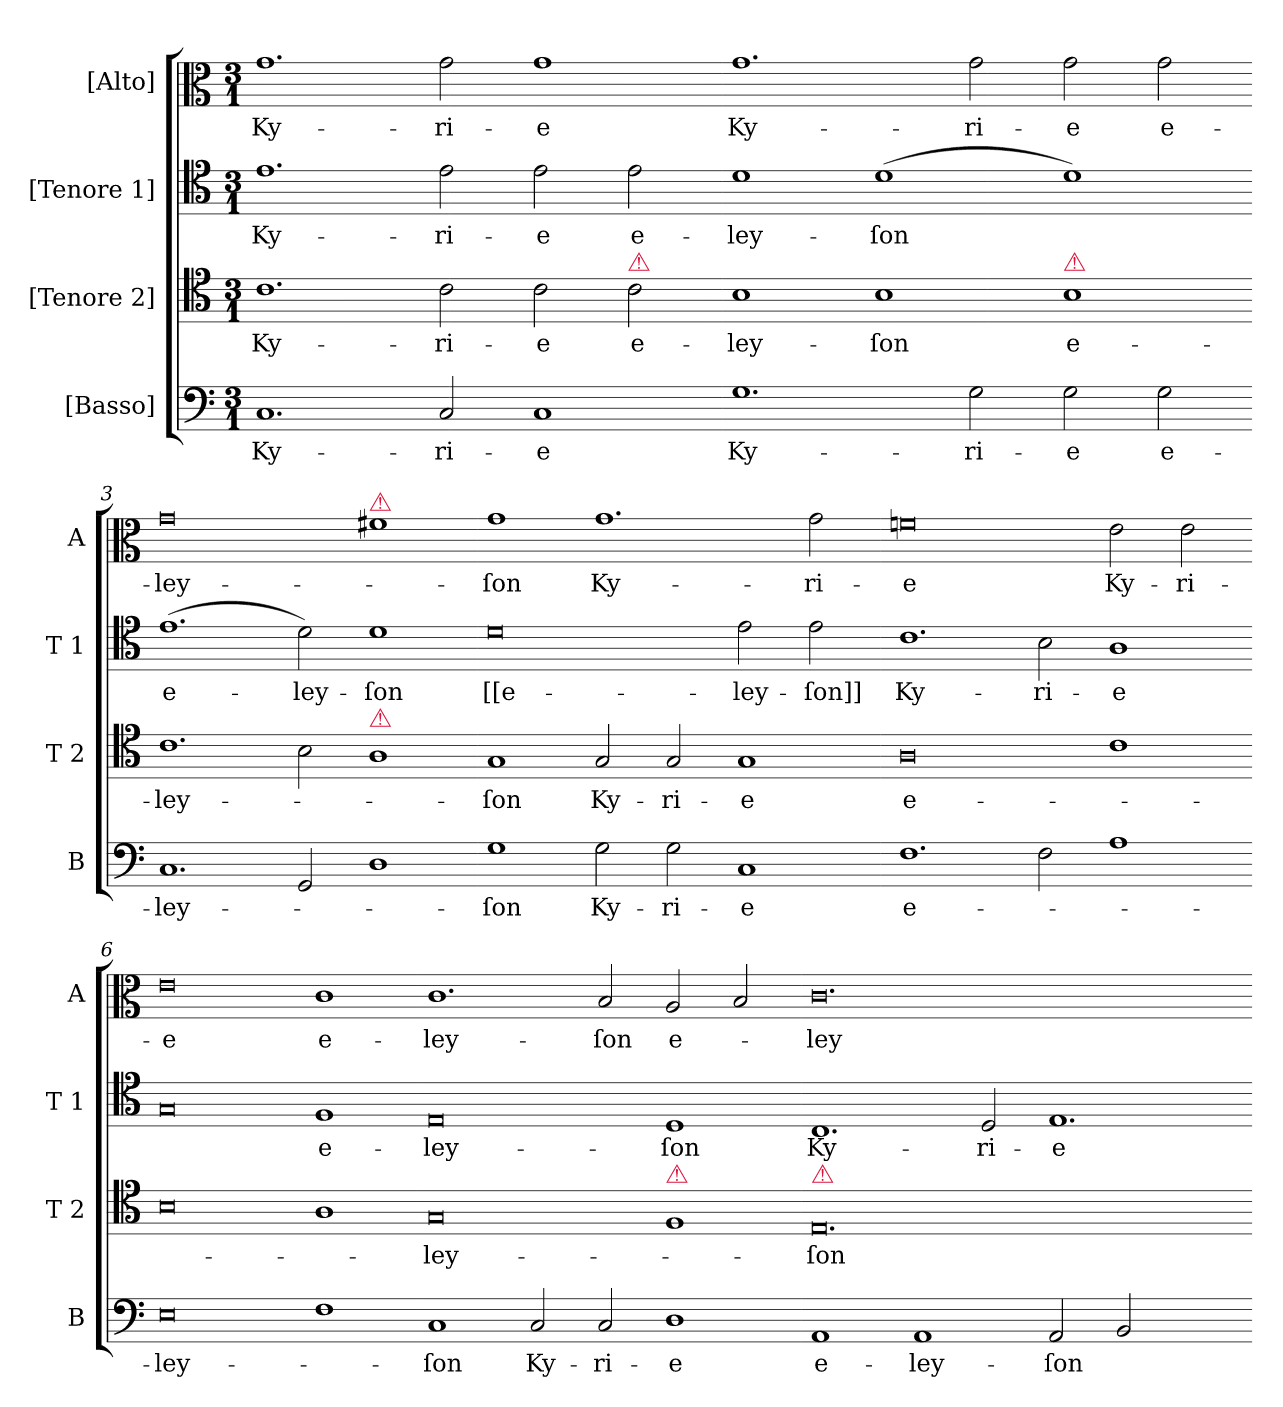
**kern	**text	**kern	**text	**kern	**text	**kern	**text
*part4	*part4	*part3	*part3	*part2	*part2	*part1	*part1
*staff4	*staff4	*staff3	*staff3	*staff2	*staff2	*staff1	*staff1
*I"[Basso]	*	*I"[Tenore 2]	*	*I"[Tenore 1]	*	*I"[Alto]	*
*I'B	*	*I'T 2	*	*I'T 1	*	*I'A	*
*clefF4	*	*clefC4	*	*clefC4	*	*clefC3	*
*k[]	*	*k[]	*	*k[]	*	*k[]	*
*M3/1	*	*M3/1	*	*M3/1	*	*M3/1	*
=1	=1	=1	=1	=1	=1	=1	=1
1.C	Ky-	1.c	Ky-	1.e	Ky-	1.g	Ky-
2C/	-ri-	2c\	-ri-	2e\	-ri-	2g\	-ri-
1C	-e	2c\	-e	2e\	-e	1g	-e
!	!	!LO:TX:a:color=crimson:t=⚠	!	!	!	!	!
.	.	2c\	e-	2e\	e-	.	.
=2-	=2-	=2-	=2-	=2-	=2-	=2-	=2-
!	!LO:LY:i	!	!	!	!	!	!LO:LY:i
1.G	Ky-	1B	-ley-	1d	-ley-	1.g	Ky-
.	.	1B	-ſon	(1d	-ſon	.	.
!	!LO:LY:i	!	!	!	!	!	!LO:LY:i
2G\	-ri-	.	.	.	.	2g\	-ri-
!	!	!LO:TX:a:color=crimson:t=⚠	!	!	!	!	!
!	!LO:LY:i	!	!	!	!	!	!LO:LY:i
2G\	-e	1B	e-	1d)	.	2g\	-e
2G\	e-	.	.	.	.	2g\	e-
=3-	=3-	=3-	=3-	=3-	=3-	=3-	=3-
1.C	-ley-	1.c	-ley-	(1.e	e-	0g	-ley-
2GG/	.	2B\	.	2d\)	-ley-	.	.
!	!	!	!	!	!	!LO:TX:a:color=crimson:t=⚠	!
!	!	!LO:TX:a:color=crimson:t=⚠	!	!	!	!	!
1D	.	1A	.	1d	-ſon	1f#X	.
=4-	=4-	=4-	=4-	=4-	=4-	=4-	=4-
1G	-ſon	1G	-ſon	0d	[[e-	1g	-ſon
2G\	Ky-	2G/	Ky-	.	.	1.g	Ky-
2G\	-ri-	2G/	-ri-	.	.	.	.
1C	-e	1G	-e	2e\	-ley-	.	.
.	.	.	.	2e\	-ſon]]	2g\	-ri-
=5-	=5-	=5-	=5-	=5-	=5-	=5-	=5-
1.F	e-	0A	e-	1.c	Ky-	0fn	-e
2F\	.	.	.	2B\	-ri-	.	.
!	!	!	!	!	!	!	!LO:LY:i
1A	.	1c	.	1A	-e	2e\	Ky-
!	!	!	!	!	!	!	!LO:LY:i
.	.	.	.	.	.	2e\	-ri-
=6-	=6-	=6-	=6-	=6-	=6-	=6-	=6-
!	!	!	!	!	!	!	!LO:LY:i
0E	-ley-	0B	.	0G	.	0e	-e
!	!	!	!	!	!	!	!LO:LY:i
1F	.	1A	.	1F	e-	1c	e-
=7-	=7-	=7-	=7-	=7-	=7-	=7-	=7-
!	!	!	!	!	!	!	!LO:LY:i
1C	-ſon	0G	-ley-	0E	-ley-	1.c	-ley-
2C/	Ky-	.	.	.	.	.	.
!	!	!	!	!	!	!	!LO:LY:i
2C/	-ri-	.	.	.	.	2B/	-ſon
!	!	!LO:TX:a:color=crimson:t=⚠	!	!	!	!	!
1D	-e	1F	.	1D	-ſon	2A/	e-
.	.	.	.	.	.	2B/	.
=8-	=8-	=8-	=8-	=8-	=8-	=8-	=8-
!	!	!LO:TX:a:color=crimson:t=⚠	!	!	!	!	!
1AA	e-	0.E	-ſon	1.C	Ky-	0.c	-ley-
1AA	-ley-	.	.	.	.	.	.
.	.	.	.	2D/	-ri-	.	.
2AA/	-ſon	.	.	1.E	-e	.	.
2BB/	.	.	.	.	.	.	.
2ryy	.	2ryy	.	.	.	2ryy	.
=-	=-	=-	=-	=-	=-	=-	=-
*-	*-	*-	*-	*-	*-	*-	*-
